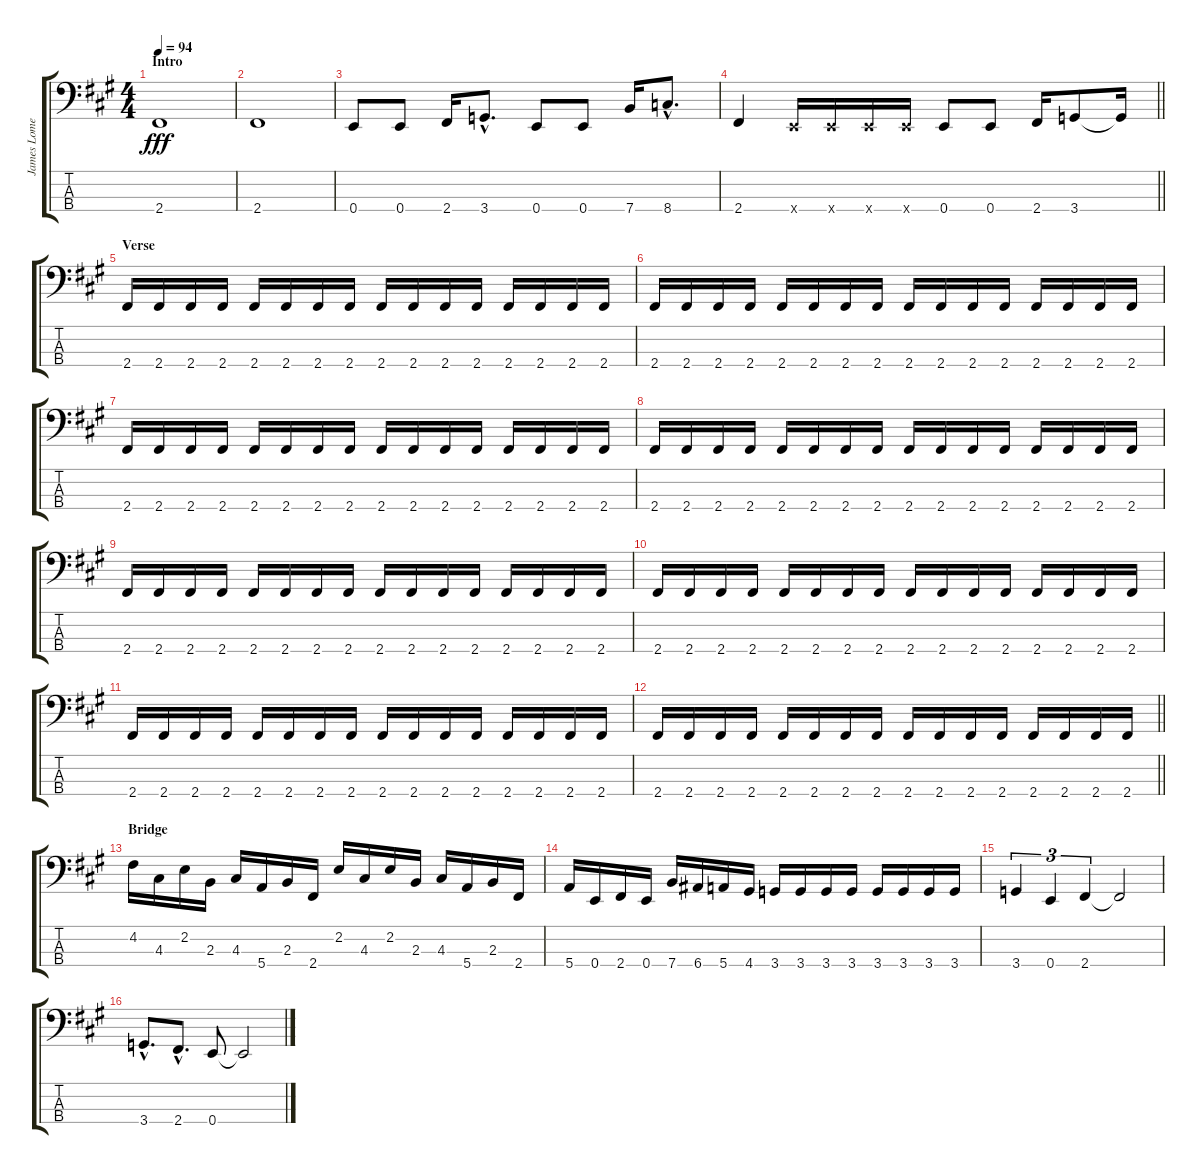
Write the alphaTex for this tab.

\track ("James Lomenzo" "James Lome") {instrument electricbassfinger}
\staff {score tabs}
\tuning (G2 D2 A1 E1) {hide}
\ts (4 4)
\section ("" "Intro")
\tempo 94
\clef f4
\ks a
2.4.1{dy fff instrument electricbassfinger} |
2.4.1 |
0.4.8 0.4.8 2.4.16 3.4{hac}.8{d} 0.4.8 0.4.8 7.4.16 8.4{hac}.8{d} |
\barLineRight lightlight
2.4.4 0.4{x}.16 0.4{x}.16 0.4{x}.16 0.4{x}.16 0.4.8 0.4.8 2.4.16 3.4.8 3.4{t}.16 |
\section ("" "Verse")
2.4.16 2.4.16 2.4.16 2.4.16 2.4.16 2.4.16 2.4.16 2.4.16 2.4.16 2.4.16 2.4.16 2.4.16 2.4.16 2.4.16 2.4.16 2.4.16 |
2.4.16 2.4.16 2.4.16 2.4.16 2.4.16 2.4.16 2.4.16 2.4.16 2.4.16 2.4.16 2.4.16 2.4.16 2.4.16 2.4.16 2.4.16 2.4.16 |
2.4.16 2.4.16 2.4.16 2.4.16 2.4.16 2.4.16 2.4.16 2.4.16 2.4.16 2.4.16 2.4.16 2.4.16 2.4.16 2.4.16 2.4.16 2.4.16 |
2.4.16 2.4.16 2.4.16 2.4.16 2.4.16 2.4.16 2.4.16 2.4.16 2.4.16 2.4.16 2.4.16 2.4.16 2.4.16 2.4.16 2.4.16 2.4.16 |
2.4.16 2.4.16 2.4.16 2.4.16 2.4.16 2.4.16 2.4.16 2.4.16 2.4.16 2.4.16 2.4.16 2.4.16 2.4.16 2.4.16 2.4.16 2.4.16 |
2.4.16 2.4.16 2.4.16 2.4.16 2.4.16 2.4.16 2.4.16 2.4.16 2.4.16 2.4.16 2.4.16 2.4.16 2.4.16 2.4.16 2.4.16 2.4.16 |
2.4.16 2.4.16 2.4.16 2.4.16 2.4.16 2.4.16 2.4.16 2.4.16 2.4.16 2.4.16 2.4.16 2.4.16 2.4.16 2.4.16 2.4.16 2.4.16 |
\barLineRight lightlight
2.4.16 2.4.16 2.4.16 2.4.16 2.4.16 2.4.16 2.4.16 2.4.16 2.4.16 2.4.16 2.4.16 2.4.16 2.4.16 2.4.16 2.4.16 2.4.16 |
\section ("" "Bridge")
4.2.16 4.3.16 2.2.16 2.3.16 4.3.16 5.4.16 2.3.16 2.4.16 2.2.16 4.3.16 2.2.16 2.3.16 4.3.16 5.4.16 2.3.16 2.4.16 |
5.4.16 0.4.16 2.4.16 0.4.16 7.4.16 6.4.16 5.4.16 4.4.16 3.4.16 3.4.16 3.4.16 3.4.16 3.4.16 3.4.16 3.4.16 3.4.16 |
3.4.4{tu (3 2)} 0.4.4{tu (3 2)} 2.4.4{tu (3 2)} 2.4{t}.2 |
3.4{hac}.8{d} 2.4{hac}.8{d} 0.4.8 0.4{t}.2
